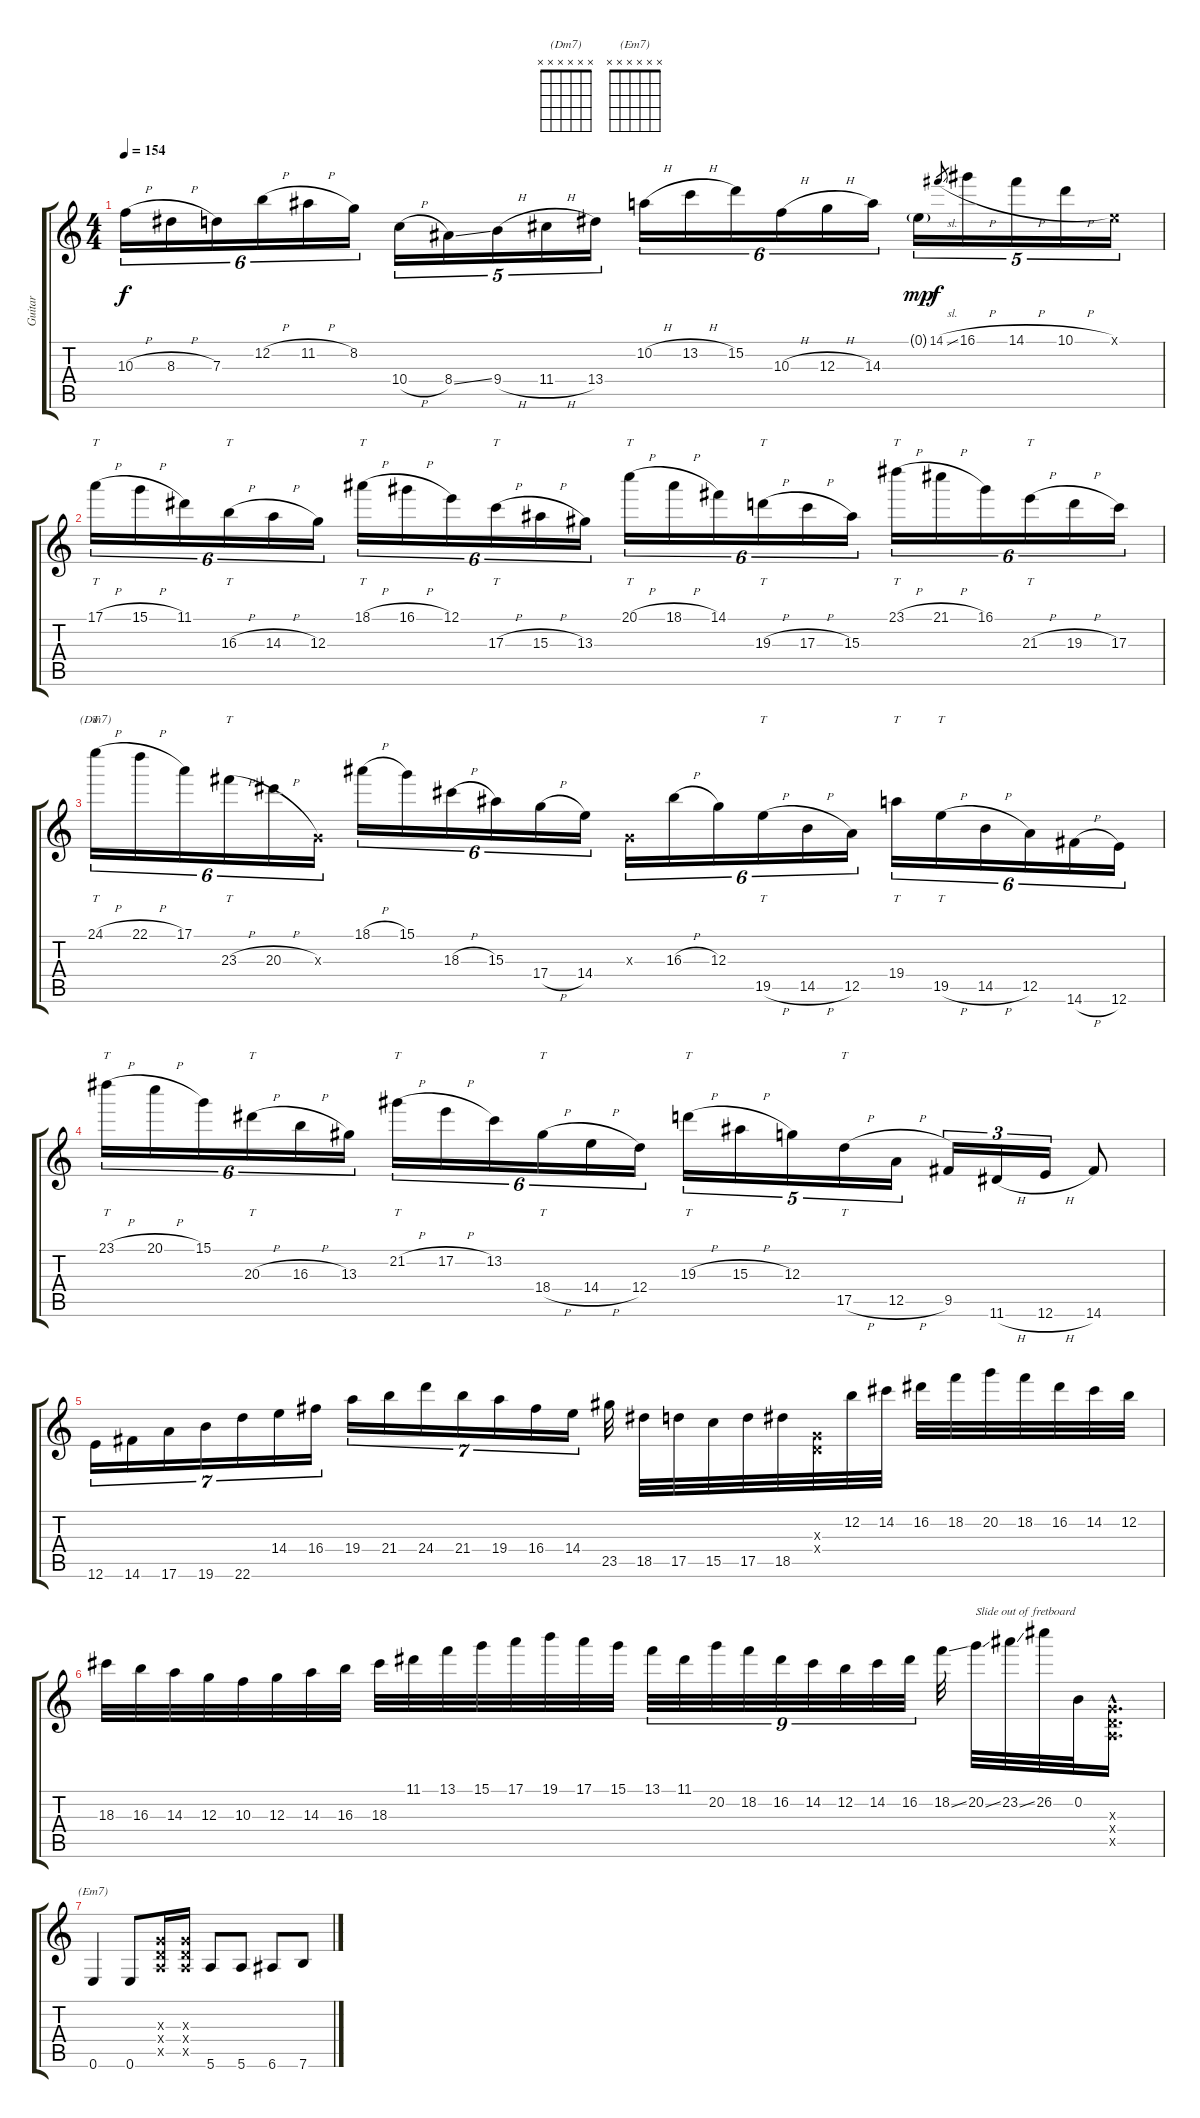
\track ("Guitar" "Guitar") {instrument overdrivenguitar}
\staff {score tabs}
\tuning (E4 B3 G3 D3 A2 E2) {hide}
\chord ("(Dm7)" x x x x x x) {firstfret 0}
\chord ("(Em7)" x x x x x x) {firstfret 0}
\ts (4 4)
\tempo 154
\clef g2
\ks c
10.3{h}.16{tu (6 4) dy f} 8.3{h}.16{tu (6 4)} 7.3.16{tu (6 4)} 12.2{h}.16{tu (6 4)} 11.2{h}.16{tu (6 4)} 8.2.16{tu (6 4)} 10.4{h}.16{tu (5 4)} 8.4{ss}.16{tu (5 4)} 9.4{h}.16{tu (5 4)} 11.4{h}.16{tu (5 4)} 13.4.16{tu (5 4)} 10.2{h}.16{tu (6 4)} 13.2{h}.16{tu (6 4)} 15.2.16{tu (6 4)} 10.3{h}.16{tu (6 4)} 12.3{h}.16{tu (6 4)} 14.3.16{tu (6 4)} 0.1{g}.16{tu (5 4) dy mp} 14.1{sl}.8{gr dy f} 16.1{h}.16{tu (5 4)} 14.1{h}.16{tu (5 4)} 10.1{h}.16{tu (5 4)} 0.1{x}.16{tu (5 4)} |
17.1{h}.16{tt tu (6 4) volume 10} 15.1{h}.16{tu (6 4)} 11.1.16{tu (6 4)} 16.3{h}.16{tt tu (6 4)} 14.3{h}.16{tu (6 4)} 12.3.16{tu (6 4)} 18.1{h}.16{tt tu (6 4)} 16.1{h}.16{tu (6 4)} 12.1.16{tu (6 4)} 17.3{h}.16{tt tu (6 4)} 15.3{h}.16{tu (6 4)} 13.3.16{tu (6 4)} 20.1{h}.16{tt tu (6 4)} 18.1{h}.16{tu (6 4)} 14.1.16{tu (6 4)} 19.3{h}.16{tt tu (6 4)} 17.3{h}.16{tu (6 4)} 15.3.16{tu (6 4)} 23.1{h}.16{tt tu (6 4)} 21.1{h}.16{tu (6 4)} 16.1.16{tu (6 4)} 21.3{h}.16{tt tu (6 4)} 19.3{h}.16{tu (6 4)} 17.3.16{tu (6 4)} |
24.1{h}.16{tt tu (6 4) ch "(Dm7)"} 22.1{h}.16{tu (6 4)} 17.1.16{tu (6 4)} 23.3{h}.16{tt tu (6 4)} 20.3{h}.16{tu (6 4)} 0.3{x}.16{tu (6 4)} 18.1{h}.16{tu (6 4)} 15.1.16{tu (6 4)} 18.3{h}.16{tu (6 4)} 15.3.16{tu (6 4)} 17.4{h}.16{tu (6 4)} 14.4.16{tu (6 4)} 0.3{x}.16{tu (6 4)} 16.3{h}.16{tu (6 4)} 12.3.16{tu (6 4)} 19.5{h}.16{tt tu (6 4)} 14.5{h}.16{tu (6 4)} 12.5.16{tu (6 4)} 19.4.16{tt tu (6 4)} 19.5{h}.16{tt tu (6 4)} 14.5{h}.16{tu (6 4)} 12.5.16{tu (6 4)} 14.6{h}.16{tu (6 4)} 12.6.16{tu (6 4)} |
23.1{h}.16{tt tu (6 4) volume 8} 20.1{h}.16{tu (6 4)} 15.1.16{tu (6 4)} 20.3{h}.16{tt tu (6 4)} 16.3{h}.16{tu (6 4)} 13.3.16{tu (6 4)} 21.2{h}.16{tt tu (6 4)} 17.2{h}.16{tu (6 4)} 13.2.16{tu (6 4)} 18.4{h}.16{tt tu (6 4)} 14.4{h}.16{tu (6 4)} 12.4.16{tu (6 4)} 19.3{h}.16{tt tu (5 4)} 15.3{h}.16{tu (5 4)} 12.3.16{tu (5 4)} 17.5{h}.16{tt tu (5 4)} 12.5{h}.16{tu (5 4)} 9.5.16{tu (3 2)} 11.6{h}.16{tu (3 2)} 12.6{h}.16{tu (3 2)} 14.6.8 |
12.6.16{tu (7 4)} 14.6.16{tu (7 4)} 17.6.16{tu (7 4)} 19.6.16{tu (7 4)} 22.6.16{tu (7 4)} 14.4.16{tu (7 4)} 16.4.16{tu (7 4)} 19.4.16{tu (7 4)} 21.4.16{tu (7 4)} 24.4.16{tu (7 4)} 21.4.16{tu (7 4)} 19.4.16{tu (7 4)} 16.4.16{tu (7 4)} 14.4.16{tu (7 4)} 23.5.32 18.5.32 17.5.32 15.5.32 17.5.32 18.5.32 (0.3{x} 0.4{x}).32 12.2.32 14.2.32 16.2.32 18.2.32 20.2.32 18.2.32 16.2.32 14.2.32 12.2.32 |
18.3.32{volume 6} 16.3.32 14.3.32 12.3.32 10.3.32 12.3.32 14.3.32 16.3.32 18.3.32 11.1.32 13.1.32 15.1.32 17.1.32 19.1.32 17.1.32 15.1.32 13.1.32{tu (9 8)} 11.1.32{tu (9 8)} 20.2.32{tu (9 8)} 18.2.32{tu (9 8)} 16.2.32{tu (9 8)} 14.2.32{tu (9 8)} 12.2.32{tu (9 8)} 14.2.32{tu (9 8)} 16.2.32{tu (9 8)} 18.2{ss}.32 20.2{ss}.32{txt "Slide out of fretboard"} 23.2{ss}.32 26.2.32 0.2.32 (0.3{hac x} 0.4{hac x} 0.5{hac x}).16{d} |
0.6.4{ch "(Em7)"} 0.6.8 (0.3{x} 0.4{x} 0.5{x}).16 (0.3{x} 0.4{x} 0.5{x}).16 5.6.8 5.6.8 6.6.8 7.6.8
